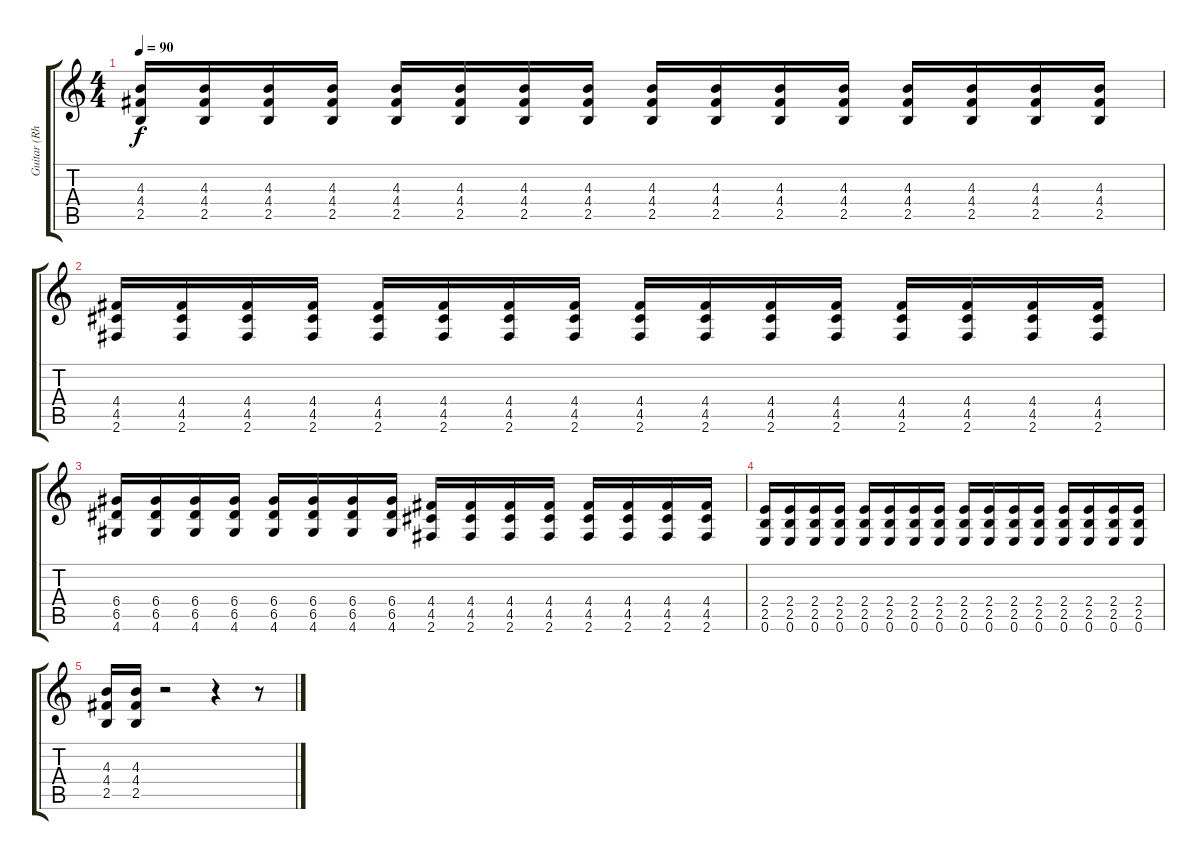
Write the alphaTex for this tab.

\track ("Guitar (Rhythm)" "Guitar (Rh") {instrument overdrivenguitar}
\staff {score tabs}
\tuning (E4 B3 G3 D3 A2 E2) {hide}
\ts (4 4)
\tempo 90
\clef g2
\ks c
(4.3 4.4 2.5).16{dy f} (4.3 4.4 2.5).16 (4.3 4.4 2.5).16 (4.3 4.4 2.5).16 (4.3 4.4 2.5).16 (4.3 4.4 2.5).16 (4.3 4.4 2.5).16 (4.3 4.4 2.5).16 (4.3 4.4 2.5).16 (4.3 4.4 2.5).16 (4.3 4.4 2.5).16 (4.3 4.4 2.5).16 (4.3 4.4 2.5).16 (4.3 4.4 2.5).16 (4.3 4.4 2.5).16 (4.3 4.4 2.5).16 |
(4.4 4.5 2.6).16 (4.4 4.5 2.6).16 (4.4 4.5 2.6).16 (4.4 4.5 2.6).16 (4.4 4.5 2.6).16 (4.4 4.5 2.6).16 (4.4 4.5 2.6).16 (4.4 4.5 2.6).16 (4.4 4.5 2.6).16 (4.4 4.5 2.6).16 (4.4 4.5 2.6).16 (4.4 4.5 2.6).16 (4.4 4.5 2.6).16 (4.4 4.5 2.6).16 (4.4 4.5 2.6).16 (4.4 4.5 2.6).16 |
(6.4 6.5 4.6).16 (6.4 6.5 4.6).16 (6.4 6.5 4.6).16 (6.4 6.5 4.6).16 (6.4 6.5 4.6).16 (6.4 6.5 4.6).16 (6.4 6.5 4.6).16 (6.4 6.5 4.6).16 (4.4 4.5 2.6).16 (4.4 4.5 2.6).16 (4.4 4.5 2.6).16 (4.4 4.5 2.6).16 (4.4 4.5 2.6).16 (4.4 4.5 2.6).16 (4.4 4.5 2.6).16 (4.4 4.5 2.6).16 |
(2.4 2.5 0.6).16 (2.4 2.5 0.6).16 (2.4 2.5 0.6).16 (2.4 2.5 0.6).16 (2.4 2.5 0.6).16 (2.4 2.5 0.6).16 (2.4 2.5 0.6).16 (2.4 2.5 0.6).16 (2.4 2.5 0.6).16 (2.4 2.5 0.6).16 (2.4 2.5 0.6).16 (2.4 2.5 0.6).16 (2.4 2.5 0.6).16 (2.4 2.5 0.6).16 (2.4 2.5 0.6).16 (2.4 2.5 0.6).16 |
(4.3 4.4 2.5).16 (4.3 4.4 2.5).16 r.2 r.4 r.8
